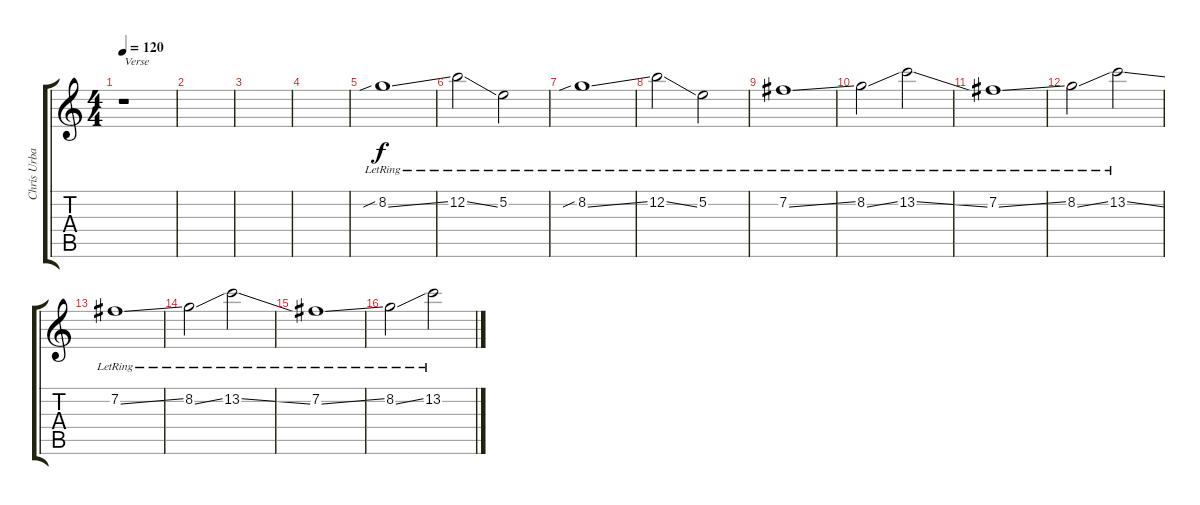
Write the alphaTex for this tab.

\track ("Chris Urbanowicz" "Chris Urba") {instrument overdrivenguitar}
\staff {score tabs}
\tuning (E4 B3 G3 D3 A2 E2) {hide}
\ts (4 4)
\tempo 120
\clef g2
\ks c
r.1{txt "Verse" dy f} |
|
|
|
8.2{sib ss lr}.1 |
12.2{ss lr}.2 5.2{lr}.2 |
8.2{sib ss lr}.1 |
12.2{ss lr}.2 5.2{lr}.2 |
7.2{ss lr}.1 |
8.2{ss lr}.2 13.2{ss lr}.2 |
7.2{ss lr}.1 |
8.2{ss lr}.2 13.2{ss lr}.2 |
7.2{ss lr}.1 |
8.2{ss lr}.2 13.2{ss lr}.2 |
7.2{ss lr}.1 |
8.2{ss lr}.2 13.2{ss lr}.2
